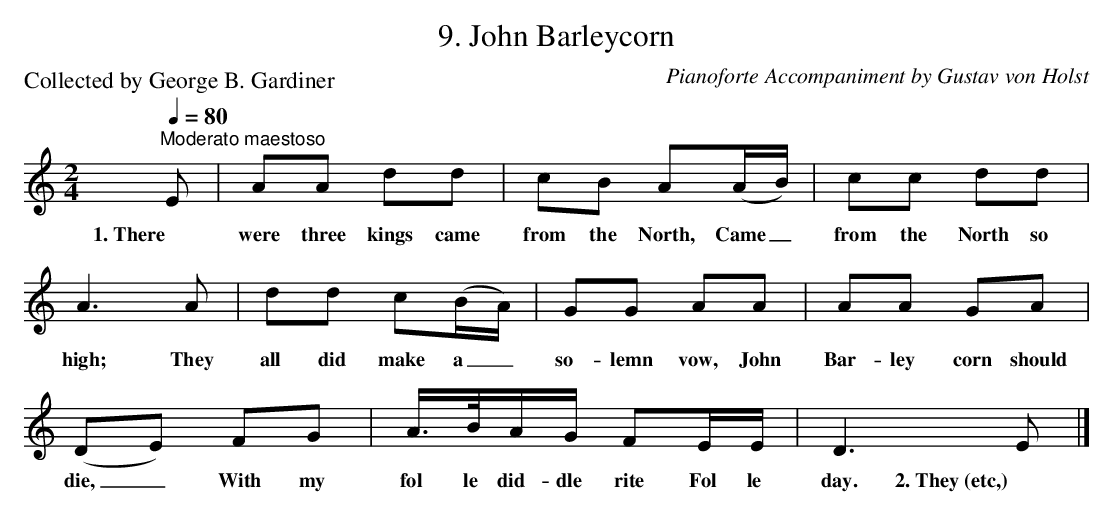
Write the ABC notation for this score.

X:1
T:9. John Barleycorn
C:Pianoforte Accompaniment by Gustav von Holst
P:Collected by George B. Gardiner
L:1/8
Q:1/4=80
M:2/4
K:Ddor
"^Moderato maestoso" E | AA dd | cB A(A/B/) | cc dd |$ A3 A | dd c(B/A/) | GG AA | AA GA |$
w: 1. There|were three kings came|from the North, Came _|from the North so|high; They|all did make a _|so- lemn vow, John|Bar- ley corn should|
(DE) FG | A/>B/A/G/ FE/E/ | D3 E |]
w: die, _ With my|fol le did- dle rite Fol le|day. 2. They (etc,)|
